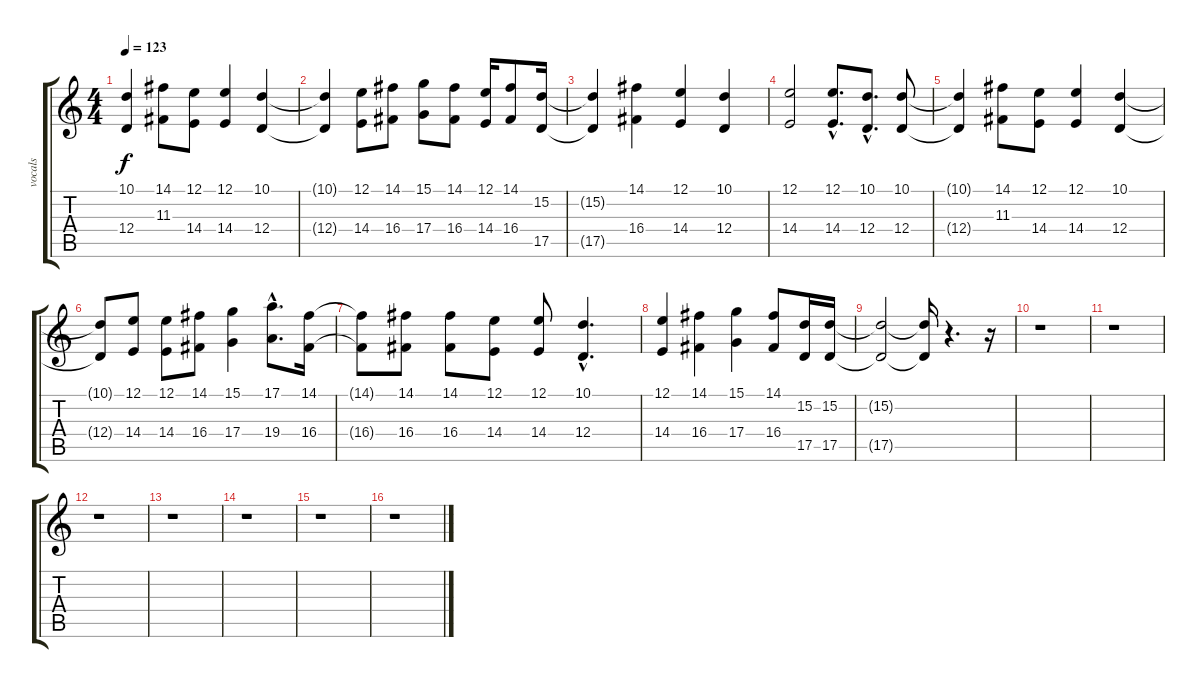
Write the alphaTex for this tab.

\track ("vocals" "vocals") {instrument clarinet}
\staff {score tabs}
\tuning (E4 B3 G3 D3 A2 E2) {hide}
\ts (4 4)
\tempo 123
\clef g2
\ks c
(10.1{t} 12.4{t}).4{dy f} (14.1 11.3).8 (12.1 14.4).8 (12.1 14.4).4 (10.1 12.4).4 |
(10.1{t} 12.4{t}).4 (12.1 14.4).8 (14.1 16.4).8 (15.1 17.4).8 (14.1 16.4).8 (12.1 14.4).16 (14.1 16.4).8 (15.2 17.5).16 |
(15.2{t} 17.5{t}).4 (14.1 16.4).4 (12.1 14.4).4 (10.1 12.4).4 |
(12.1 14.4).2 (12.1{hac} 14.4{hac}).8{d} (10.1{hac} 12.4{hac}).8{d} (10.1 12.4).8 |
(10.1{t} 12.4{t}).4 (14.1 11.3).8 (12.1 14.4).8 (12.1 14.4).4 (10.1 12.4).4 |
(10.1{t} 12.4{t}).8 (12.1 14.4).8 (12.1 14.4).8 (14.1 16.4).8 (15.1 17.4).4 (17.1{hac} 19.4{hac}).8{d} (14.1 16.4).16 |
(14.1{t} 16.4{t}).8 (14.1 16.4).8 (14.1 16.4).8 (12.1 14.4).8 (12.1 14.4).8 (10.1{hac} 12.4{hac}).4{d} |
(12.1 14.4).4 (14.1 16.4).4 (15.1 17.4).4 (14.1 16.4).8 (15.2 17.5).16 (15.2 17.5).16 |
(15.2{t} 17.5{t}).2 (15.2{t} 17.5{t}).16 r.4{d} r.16 |
r.1 |
r.1 |
r.1 |
r.1 |
r.1 |
r.1 |
r.1
